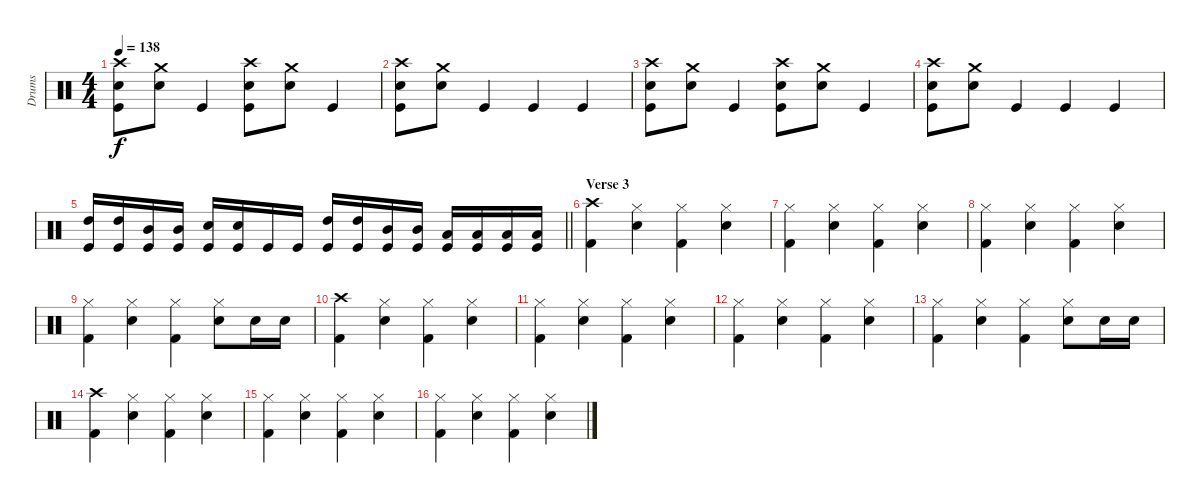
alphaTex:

\track ("Drums" "Drums") {instrument percussion}
\staff {score}
\articulation defaults
\ts (4 4)
\tempo 138
\clef neutral
\ks c
("Crash high (hit)" "Snare (hit) 2" "Kick (hit)").8{dy f} ("Crash medium (hit)" "Snare (hit) 2").8 "Kick (hit)".4 ("Crash high (hit)" "Snare (hit) 2" "Kick (hit)").8 ("Crash medium (hit)" "Snare (hit) 2").8 "Kick (hit)".4 |
("Crash high (hit)" "Snare (hit) 2" "Kick (hit)").8 ("Crash medium (hit)" "Snare (hit) 2").8 "Kick (hit)".4 "Kick (hit)".4 "Kick (hit)".4 |
("Crash high (hit)" "Snare (hit) 2" "Kick (hit)").8 ("Crash medium (hit)" "Snare (hit) 2").8 "Kick (hit)".4 ("Crash high (hit)" "Snare (hit) 2" "Kick (hit)").8 ("Crash medium (hit)" "Snare (hit) 2").8 "Kick (hit)".4 |
("Crash high (hit)" "Snare (hit) 2" "Kick (hit)").8 ("Crash medium (hit)" "Snare (hit) 2").8 "Kick (hit)".4 "Kick (hit)".4 "Kick (hit)".4 |
\barLineRight lightlight
("High Tom (hit)" "Kick (hit)").16 ("High Tom (hit)" "Kick (hit)").16 ("Mid Tom (hit)" "Kick (hit)").16 ("Mid Tom (hit)" "Kick (hit)").16 ("Snare (hit) 2" "Kick (hit)").16 ("Snare (hit) 2" "Kick (hit)").16 "Kick (hit)".16 "Kick (hit)".16 ("High Tom (hit)" "Kick (hit)").16 ("High Tom (hit)" "Kick (hit)").16 ("Mid Tom (hit)" "Kick (hit)").16 ("Mid Tom (hit)" "Kick (hit)").16 ("Low Tom (hit)" "Kick (hit)").16 ("Low Tom (hit)" "Kick (hit)").16 ("Low Floor Tom (hit)" "Kick (hit)").16 ("Low Floor Tom (hit)" "Kick (hit)").16 |
\section ("" "Verse 3")
("Crash high (hit)" "Kick (hit) 2").4 ("Snare (hit) 2" "Hi-Hat (closed)").4 ("Hi-Hat (closed)" "Kick (hit) 2").4 ("Snare (hit) 2" "Hi-Hat (closed)").4 |
("Hi-Hat (closed)" "Kick (hit) 2").4 ("Snare (hit) 2" "Hi-Hat (closed)").4 ("Hi-Hat (closed)" "Kick (hit) 2").4 ("Snare (hit) 2" "Hi-Hat (closed)").4 |
("Hi-Hat (closed)" "Kick (hit) 2").4 ("Snare (hit) 2" "Hi-Hat (closed)").4 ("Hi-Hat (closed)" "Kick (hit) 2").4 ("Snare (hit) 2" "Hi-Hat (closed)").4 |
("Hi-Hat (closed)" "Kick (hit) 2").4 ("Snare (hit) 2" "Hi-Hat (closed)").4 ("Hi-Hat (closed)" "Kick (hit) 2").4 ("Snare (hit) 2" "Hi-Hat (closed)").8 "Snare (hit) 2".16 "Snare (hit) 2".16 |
("Crash high (hit)" "Kick (hit) 2").4 ("Snare (hit) 2" "Hi-Hat (closed)").4 ("Hi-Hat (closed)" "Kick (hit) 2").4 ("Snare (hit) 2" "Hi-Hat (closed)").4 |
("Hi-Hat (closed)" "Kick (hit) 2").4 ("Snare (hit) 2" "Hi-Hat (closed)").4 ("Hi-Hat (closed)" "Kick (hit) 2").4 ("Snare (hit) 2" "Hi-Hat (closed)").4 |
("Hi-Hat (closed)" "Kick (hit) 2").4 ("Snare (hit) 2" "Hi-Hat (closed)").4 ("Hi-Hat (closed)" "Kick (hit) 2").4 ("Snare (hit) 2" "Hi-Hat (closed)").4 |
("Hi-Hat (closed)" "Kick (hit) 2").4 ("Snare (hit) 2" "Hi-Hat (closed)").4 ("Hi-Hat (closed)" "Kick (hit) 2").4 ("Snare (hit) 2" "Hi-Hat (closed)").8 "Snare (hit) 2".16 "Snare (hit) 2".16 |
("Crash high (hit)" "Kick (hit) 2").4 ("Snare (hit) 2" "Hi-Hat (closed)").4 ("Hi-Hat (closed)" "Kick (hit) 2").4 ("Snare (hit) 2" "Hi-Hat (closed)").4 |
("Hi-Hat (closed)" "Kick (hit) 2").4 ("Snare (hit) 2" "Hi-Hat (closed)").4 ("Hi-Hat (closed)" "Kick (hit) 2").4 ("Snare (hit) 2" "Hi-Hat (closed)").4 |
("Hi-Hat (closed)" "Kick (hit) 2").4 ("Snare (hit) 2" "Hi-Hat (closed)").4 ("Hi-Hat (closed)" "Kick (hit) 2").4 ("Snare (hit) 2" "Hi-Hat (closed)").4
